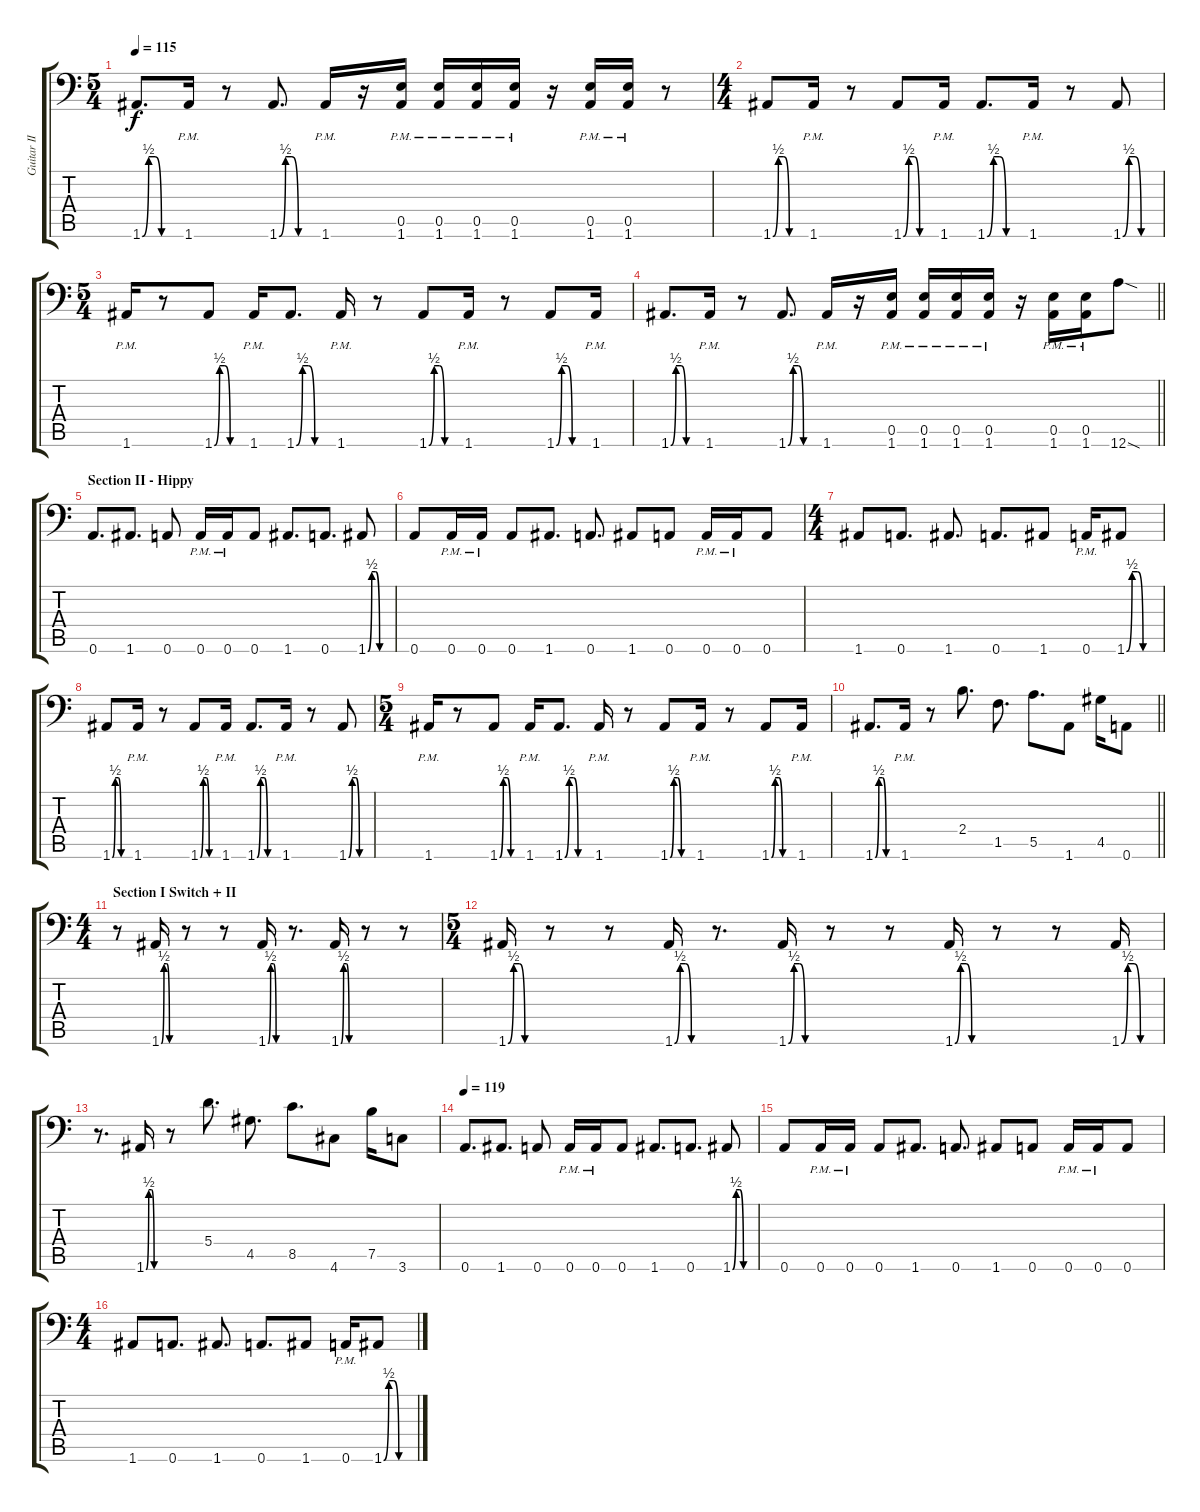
\track ("Guitar II" "Guitar II") {instrument overdrivenguitar}
\staff {score tabs}
\tuning (B3 Gb3 D3 A2 E2 A1) {hide}
\ts (5 4)
\tempo 115
\clef f4
\ks c
1.6{be (custom 0 0 10 2 20 2 30 0 60 0)}.8{d dy f} 1.6{pm}.16 r.8 1.6{be (custom 0 0 10 2 20 2 30 0 60 0)}.8{d} 1.6{pm}.16 r.16 (0.5{pm} 1.6{pm}).16 (0.5{pm} 1.6{pm}).16 (0.5{pm} 1.6{pm}).16 (0.5{pm} 1.6{pm}).16 r.16 (0.5{pm} 1.6{pm}).16 (0.5{pm} 1.6{pm}).16 r.8 |
\ts (4 4)
1.6{be (custom 0 0 10 2 20 2 30 0 60 0)}.8 1.6{pm}.16 r.8 1.6{be (custom 0 0 10 2 20 2 30 0 60 0)}.8 1.6{pm}.16 1.6{be (custom 0 0 10 2 20 2 30 0 60 0)}.8{d} 1.6{pm}.16 r.8 1.6{be (custom 0 0 10 2 20 2 30 0 60 0)}.8 |
\ts (5 4)
1.6{pm}.16 r.8 1.6{be (custom 0 0 10 2 20 2 30 0 60 0)}.8 1.6{pm}.16 1.6{be (custom 0 0 10 2 20 2 30 0 60 0)}.8{d} 1.6{pm}.16 r.8 1.6{be (custom 0 0 10 2 20 2 30 0 60 0)}.8 1.6{pm}.16 r.8 1.6{be (custom 0 0 10 2 20 2 30 0 60 0)}.8 1.6{pm}.16 |
\barLineRight lightlight
1.6{be (custom 0 0 10 2 20 2 30 0 60 0)}.8{d} 1.6{pm}.16 r.8 1.6{be (custom 0 0 10 2 20 2 30 0 60 0)}.8{d} 1.6{pm}.16 r.16 (0.5{pm} 1.6{pm}).16 (0.5{pm} 1.6{pm}).16 (0.5{pm} 1.6{pm}).16 (0.5{pm} 1.6{pm}).16 r.16 (0.5{pm} 1.6{pm}).16 (0.5{pm} 1.6{pm}).16 12.6{sod}.8 |
\section ("" "Section II - Hippy")
0.6.8{d} 1.6.8{d} 0.6.8 0.6{pm}.16 0.6{pm}.16 0.6.8 1.6.8{d} 0.6.8{d} 1.6{be (custom 0 0 10 2 20 2 30 0 60 0)}.8 |
0.6.8 0.6{pm}.16 0.6{pm}.16 0.6.8 1.6.8{d} 0.6.8{d} 1.6.8 0.6.8 0.6{pm}.16 0.6{pm}.16 0.6.8 |
\ts (4 4)
1.6.8 0.6.8{d} 1.6.8{d} 0.6.8{d} 1.6.8 0.6{pm}.16 1.6{be (custom 0 0 10 2 20 2 30 0 60 0)}.8 |
1.6{be (custom 0 0 10 2 20 2 30 0 60 0)}.8 1.6{pm}.16 r.8 1.6{be (custom 0 0 10 2 20 2 30 0 60 0)}.8 1.6{pm}.16 1.6{be (custom 0 0 10 2 20 2 30 0 60 0)}.8{d} 1.6{pm}.16 r.8 1.6{be (custom 0 0 10 2 20 2 30 0 60 0)}.8 |
\ts (5 4)
1.6{pm}.16 r.8 1.6{be (custom 0 0 10 2 20 2 30 0 60 0)}.8 1.6{pm}.16 1.6{be (custom 0 0 10 2 20 2 30 0 60 0)}.8{d} 1.6{pm}.16 r.8 1.6{be (custom 0 0 10 2 20 2 30 0 60 0)}.8 1.6{pm}.16 r.8 1.6{be (custom 0 0 10 2 20 2 30 0 60 0)}.8 1.6{pm}.16 |
\barLineRight lightlight
1.6{be (custom 0 0 10 2 20 2 30 0 60 0)}.8{d} 1.6{pm}.16 r.8 2.4.8{d} 1.5.8{d} 5.5.8{d} 1.6.8 4.5.16 0.6.8 |
\ts (4 4)
\section ("" "Section I Switch + II")
r.8 1.6{be (custom 0 0 10 2 20 2 30 0 60 0)}.16 r.8 r.8 1.6{be (custom 0 0 10 2 20 2 30 0 60 0)}.16 r.8{d} 1.6{be (custom 0 0 10 2 20 2 30 0 60 0)}.16 r.8 r.8 |
\ts (5 4)
1.6{be (custom 0 0 10 2 20 2 30 0 60 0)}.16 r.8 r.8 1.6{be (custom 0 0 10 2 20 2 30 0 60 0)}.16 r.8{d} 1.6{be (custom 0 0 10 2 20 2 30 0 60 0)}.16 r.8 r.8 1.6{be (custom 0 0 10 2 20 2 30 0 60 0)}.16 r.8 r.8 1.6{be (custom 0 0 10 2 20 2 30 0 60 0)}.16 |
r.8{d} 1.6{be (custom 0 0 10 2 20 2 30 0 60 0)}.16 r.8 5.4.8{d} 4.5.8{d} 8.5.8{d} 4.6.8 7.5.16 3.6.8 |
\tempo 119
0.6.8{d} 1.6.8{d} 0.6.8 0.6{pm}.16 0.6{pm}.16 0.6.8 1.6.8{d} 0.6.8{d} 1.6{be (custom 0 0 10 2 20 2 30 0 60 0)}.8 |
0.6.8 0.6{pm}.16 0.6{pm}.16 0.6.8 1.6.8{d} 0.6.8{d} 1.6.8 0.6.8 0.6{pm}.16 0.6{pm}.16 0.6.8 |
\ts (4 4)
1.6.8 0.6.8{d} 1.6.8{d} 0.6.8{d} 1.6.8 0.6{pm}.16 1.6{be (custom 0 0 10 2 20 2 30 0 60 0)}.8
